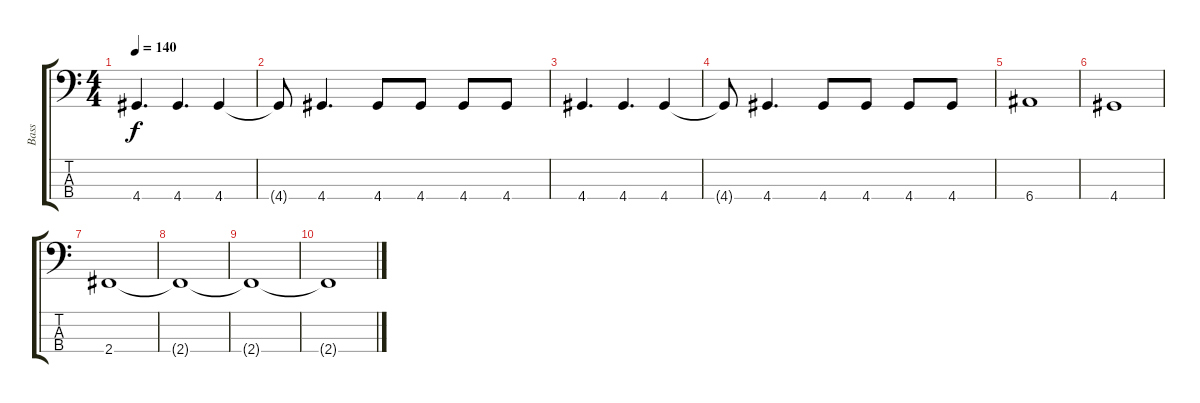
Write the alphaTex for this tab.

\track ("Bass" "Bass") {instrument electricbassfinger}
\staff {score tabs}
\tuning (G2 D2 A1 E1) {hide}
\ts (4 4)
\tempo 140
\clef f4
\ks c
4.4.4{d dy f} 4.4.4{d} 4.4.4 |
4.4{t}.8 4.4.4{d} 4.4.8 4.4.8 4.4.8 4.4.8 |
4.4.4{d} 4.4.4{d} 4.4.4 |
4.4{t}.8 4.4.4{d} 4.4.8 4.4.8 4.4.8 4.4.8 |
6.4.1 |
4.4.1 |
2.4.1 |
2.4{t}.1 |
2.4{t}.1 |
2.4{t}.1
